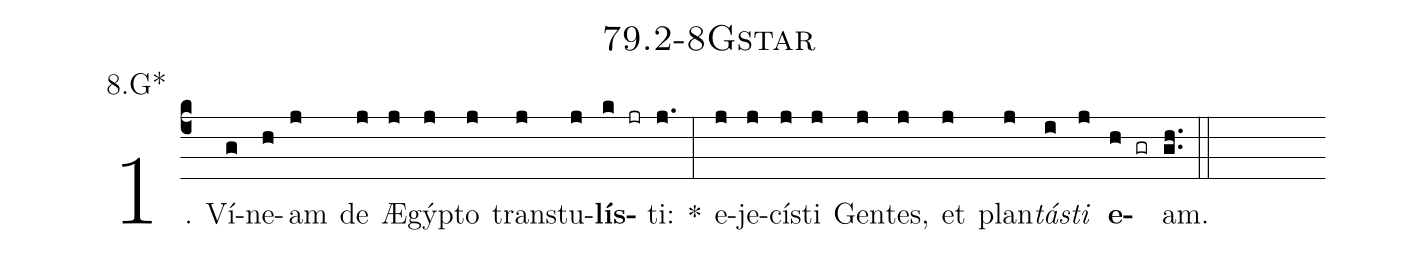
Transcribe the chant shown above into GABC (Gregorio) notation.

name: 79.2-8Gstar;
annotation: 8.G*;
%%
(c4)1. Ví(g)ne(h)am(j) de(j) Æ(j)gýp(j)to(j) trans(j)tu(j)<b>lís</b>(k jr)ti:(j.) *(:) e(j)je(j)cís(j)ti(j) Gen(j)tes,(j) et(j) plan(j)<i>tás</i>(i)<i>ti</i>(j) <b>e</b>(h gr)am.(gh..) (::)


%E(j) u(j) o(i) u(j) a(h) e.(gh..) (::)
